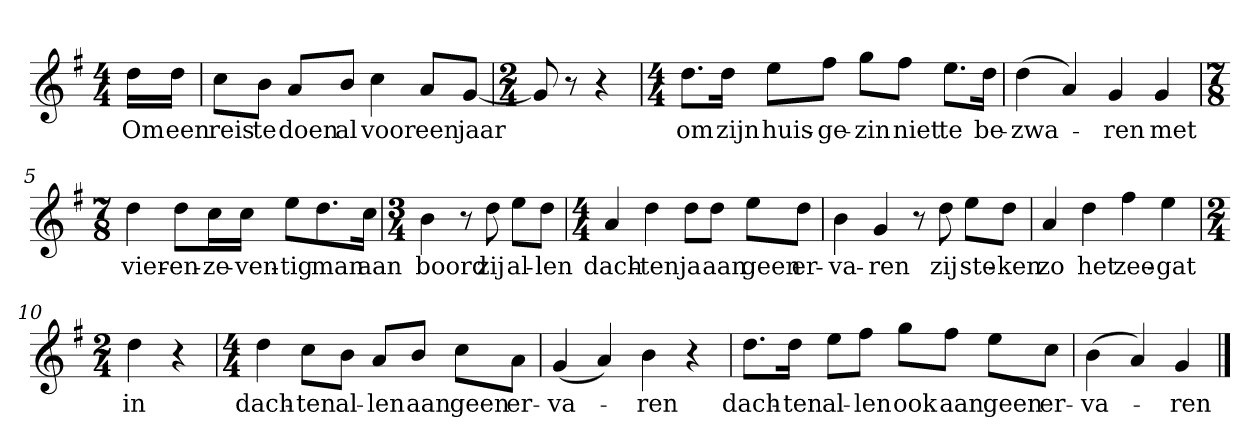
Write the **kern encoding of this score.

**kern	**text
*part1	*part1
*staff1	*staff1
*clefG2	*
*k[f#]	*
*G:	*
*M4/4	*
*MM120	*
=	=
16dd\LL	Om
16dd\JJ	een
=1	=1
8cc\L	reis
8b\J	te
8a/L	doen
8b/J	al
4cc	voor
8a/L	een
[8g/J	jaar
=2	=2
*M2/4	*
8g]	.
8r	.
4r	.
=3	=3
*M4/4	*
8.dd\L	om
16dd\Jk	zijn
8ee\L	huis-
8ff#\J	-ge-
8gg\L	-zin
8ff#\J	niet
8.ee\L	te
16dd\Jk	be-
=4	=4
(4dd	-zwa-
4a)	.
4g	-ren
4g	met
=5	=5
*M7/8	*
4dd	vier-
8dd\L	-en-
16cc\L	-ze-
16cc\JJ	-ven-
8ee\L	-tig
8.dd\	man
16cc\Jk	aan
=6	=6
*M3/4	*
4b	boord
8r	.
8dd	zij
8ee\L	al-
8dd\J	-len
=7	=7
*M4/4	*
4a	dach-
4dd	-ten
8dd\L	ja
8dd\J	aan
8ee\L	geen
8dd\J	er-
=8	=8
4b	-va-
4g	-ren
8r	.
8dd	zij
8ee\L	ste-
8dd\J	-ken
=9	=9
4a	zo
4dd	het
4ff#	zee-
4ee	-gat
=10	=10
*M2/4	*
4dd	in
4r	.
=11	=11
*M4/4	*
4dd	dach-
8cc\L	-ten
8b\J	al-
8a/L	-len
8b/J	aan
8cc\L	geen
8a\J	er-
=12	=12
(4g	-va-
4a)	.
4b	-ren
4r	.
=13	=13
8.dd\L	dach-
16dd\Jk	-ten
8ee\L	al-
8ff#\J	-len
8gg\L	ook
8ff#\J	aan
8ee\L	geen
8cc\J	er-
=14	=14
(4b	-va-
4a)	.
4g	-ren
==	==
*-	*-
